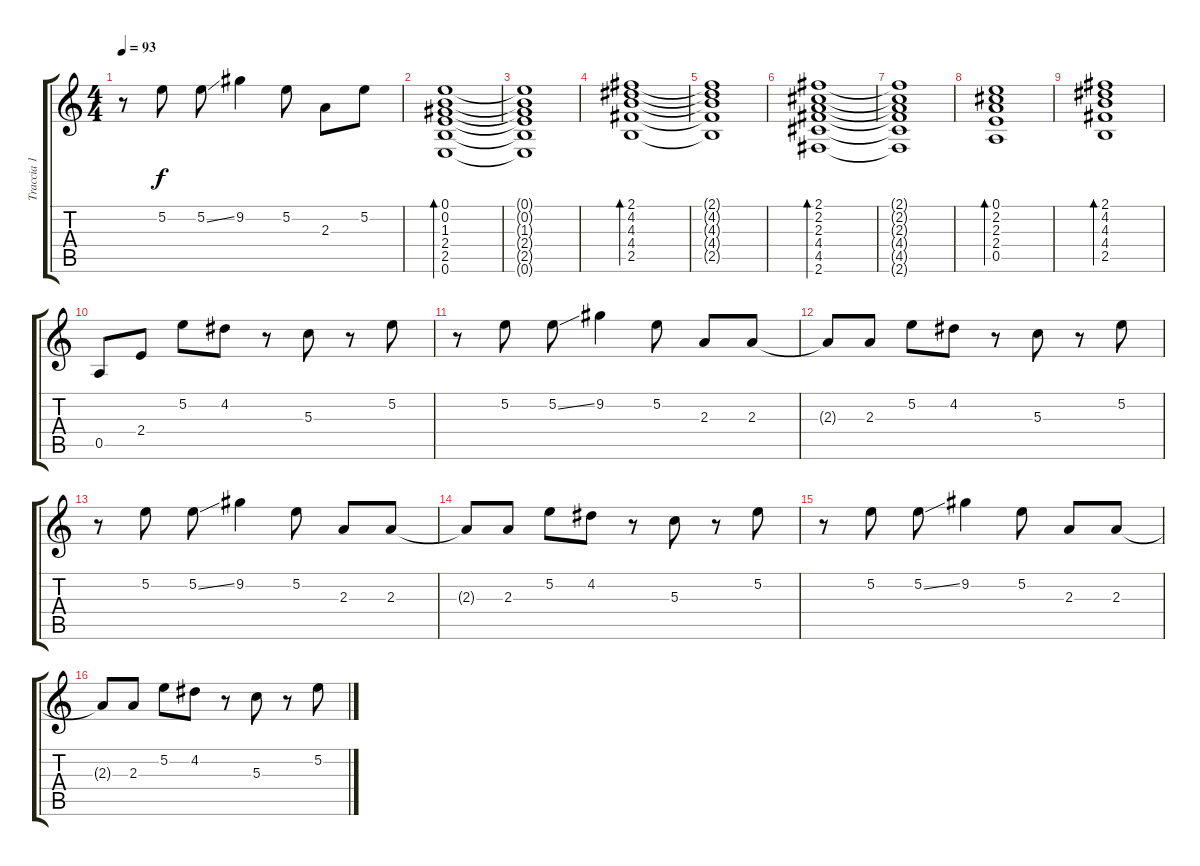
\track ("Traccia 1" "Traccia 1") {instrument electricguitarjazz}
\staff {score tabs}
\tuning (E4 B3 G3 D3 A2 E2) {hide}
\ts (4 4)
\tempo 93
\clef g2
\ks c
r.8{dy f} 5.2.8 5.2{ss}.8 9.2.4 5.2.8 2.3.8 5.2.8 |
(0.1 0.2 1.3 2.4 2.5 0.6).1{bd 60 volume 7 instrument electricguitarclean} |
(0.1{t} 0.2{t} 1.3{t} 2.4{t} 2.5{t} 0.6{t}).1 |
(2.1 4.2 4.3 4.4 2.5).1{bd 60} |
(2.1{t} 4.2{t} 4.3{t} 4.4{t} 2.5{t}).1 |
(2.1 2.2 2.3 4.4 4.5 2.6).1{bd 60} |
(2.1{t} 2.2{t} 2.3{t} 4.4{t} 4.5{t} 2.6{t}).1 |
(0.1 2.2 2.3 2.4 0.5).1{bd 60} |
(2.1 4.2 4.3 4.4 2.5).1{bd 60} |
0.5.8{volume 14 instrument electricguitarjazz} 2.4.8 5.2.8 4.2.8 r.8 5.3.8 r.8 5.2.8 |
r.8 5.2.8 5.2{ss}.8 9.2.4 5.2.8 2.3.8 2.3.8 |
2.3{t}.8 2.3.8 5.2.8 4.2.8 r.8 5.3.8 r.8 5.2.8 |
r.8 5.2.8 5.2{ss}.8 9.2.4 5.2.8 2.3.8 2.3.8 |
2.3{t}.8 2.3.8 5.2.8 4.2.8 r.8 5.3.8 r.8 5.2.8 |
r.8 5.2.8 5.2{ss}.8 9.2.4 5.2.8 2.3.8 2.3.8 |
2.3{t}.8 2.3.8 5.2.8 4.2.8 r.8 5.3.8 r.8 5.2.8
